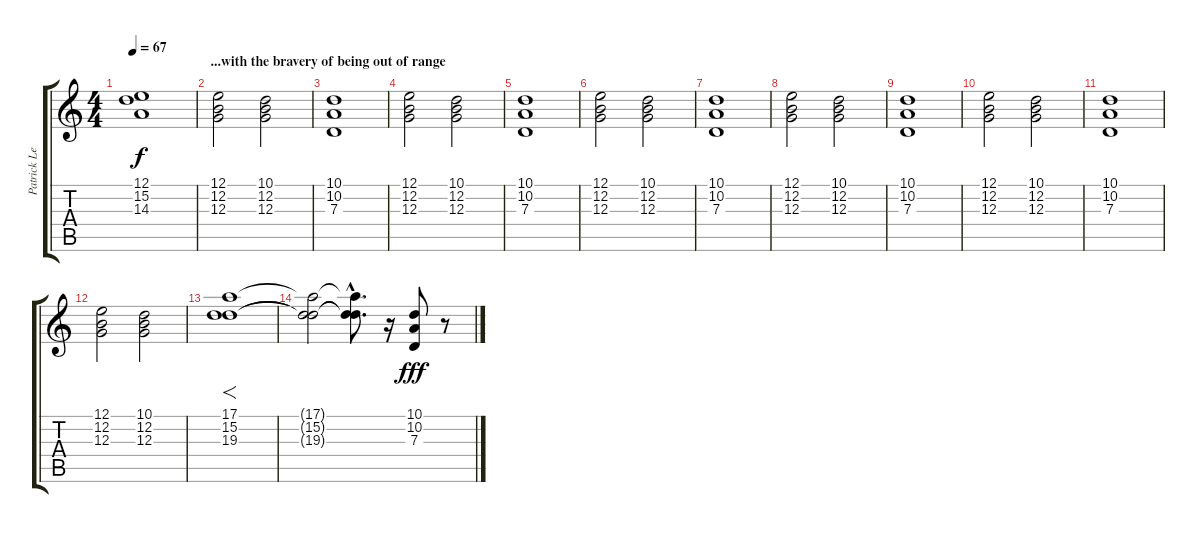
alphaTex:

\track ("Patrick Leonard - Organ" "Patrick Le") {instrument rockorgan}
\staff {score tabs}
\tuning (E4 B3 G3 D3 A2 E2) {hide}
\ts (4 4)
\tempo 67
\clef g2
\ks c
(12.1 15.2 14.3).1{dy f} |
\section ("" "...with the bravery of being out of range")
(12.1 12.2 12.3).2 (10.1 12.2 12.3).2 |
(10.1 10.2 7.3).1 |
(12.1 12.2 12.3).2 (10.1 12.2 12.3).2 |
(10.1 10.2 7.3).1 |
(12.1 12.2 12.3).2 (10.1 12.2 12.3).2 |
(10.1 10.2 7.3).1 |
(12.1 12.2 12.3).2 (10.1 12.2 12.3).2 |
(10.1 10.2 7.3).1 |
(12.1 12.2 12.3).2 (10.1 12.2 12.3).2 |
(10.1 10.2 7.3).1 |
(12.1 12.2 12.3).2 (10.1 12.2 12.3).2 |
(17.1 15.2 19.3).1{f volume 16} |
(17.1{t} 15.2{t} 19.3{t}).2 (17.1{hac t} 15.2{hac t} 19.3{hac t}).8{d} r.16 (10.1 10.2 7.3).8{dy fff} r.8
